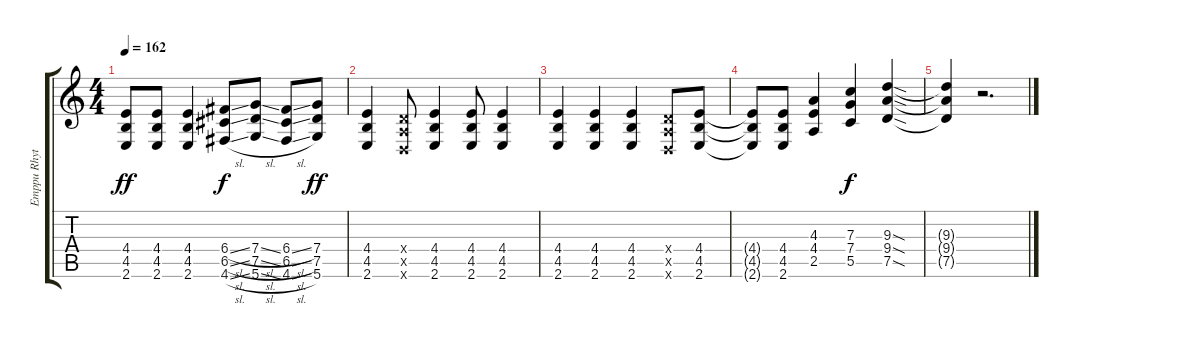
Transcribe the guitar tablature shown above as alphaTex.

\track ("Emppu Rhythm" "Emppu Rhyt") {instrument overdrivenguitar}
\staff {score tabs}
\tuning (D4 A3 F3 C3 G2 D2) {hide}
\ts (4 4)
\tempo 162
\clef g2
\ks c
(4.4{t} 4.5{t} 2.6{t}).8{dy ff} (4.4 4.5 2.6).8 (4.4 4.5 2.6).4 (6.4{sl} 6.5{sl} 4.6{sl}).8{dy f} (7.4{sl} 7.5{sl} 5.6{sl}).8 (6.4{sl} 6.5{sl} 4.6{sl}).8 (7.4 7.5 5.6).8{dy ff} |
(4.4 4.5 2.6).4 (2.4{x} 2.5{x} 0.6{x}).8 (4.4 4.5 2.6).4 (4.4 4.5 2.6).8 (4.4 4.5 2.6).4 |
(4.4 4.5 2.6).4 (4.4 4.5 2.6).4 (4.4 4.5 2.6).4 (2.4{x} 2.5{x} 0.6{x}).8 (4.4 4.5 2.6).8 |
(4.4{t} 4.5{t} 2.6{t}).8 (4.4 4.5 2.6).8 (4.3 4.4 2.5).4 (7.3 7.4 5.5).4{dy f} (9.3{sod} 9.4{sod} 7.5{sod}).4 |
(9.3{t} 9.4{t} 7.5{t}).4 r.2{d}
